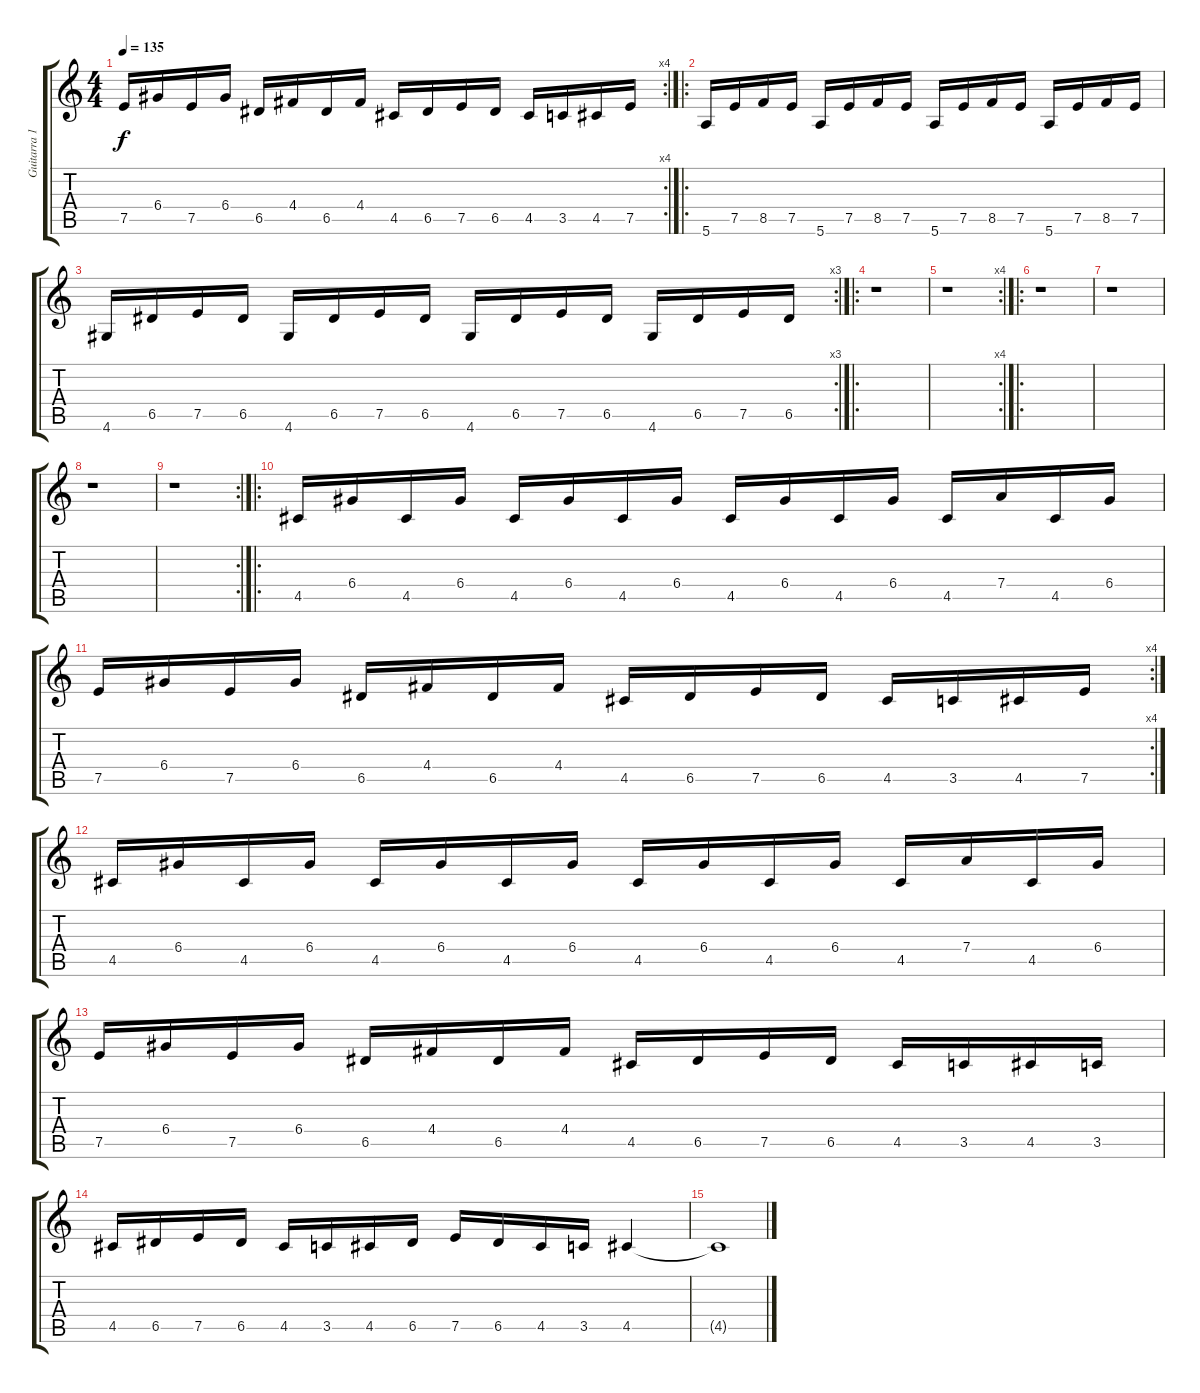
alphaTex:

\track ("Guitarra 1" "Guitarra 1") {instrument distortionguitar}
\staff {score tabs}
\tuning (E4 B3 G3 D3 A2 E2) {hide}
\rc 4
\ts (4 4)
\tempo 135
\clef g2
\ks c
7.5.16{dy f} 6.4.16 7.5.16 6.4.16 6.5.16 4.4.16 6.5.16 4.4.16 4.5.16 6.5.16 7.5.16 6.5.16 4.5.16 3.5.16 4.5.16 7.5.16 |
\ro
5.6.16 7.5.16 8.5.16 7.5.16 5.6.16 7.5.16 8.5.16 7.5.16 5.6.16 7.5.16 8.5.16 7.5.16 5.6.16 7.5.16 8.5.16 7.5.16 |
\rc 3
4.6.16 6.5.16 7.5.16 6.5.16 4.6.16 6.5.16 7.5.16 6.5.16 4.6.16 6.5.16 7.5.16 6.5.16 4.6.16 6.5.16 7.5.16 6.5.16 |
\ro
r.1 |
\rc 4
r.1 |
\ro
r.1 |
r.1 |
r.1 |
\rc 2
r.1 |
\ro
4.5.16 6.4.16 4.5.16 6.4.16 4.5.16 6.4.16 4.5.16 6.4.16 4.5.16 6.4.16 4.5.16 6.4.16 4.5.16 7.4.16 4.5.16 6.4.16 |
\rc 4
7.5.16 6.4.16 7.5.16 6.4.16 6.5.16 4.4.16 6.5.16 4.4.16 4.5.16 6.5.16 7.5.16 6.5.16 4.5.16 3.5.16 4.5.16 7.5.16 |
4.5.16 6.4.16 4.5.16 6.4.16 4.5.16 6.4.16 4.5.16 6.4.16 4.5.16 6.4.16 4.5.16 6.4.16 4.5.16 7.4.16 4.5.16 6.4.16 |
7.5.16 6.4.16 7.5.16 6.4.16 6.5.16 4.4.16 6.5.16 4.4.16 4.5.16 6.5.16 7.5.16 6.5.16 4.5.16 3.5.16 4.5.16 3.5.16 |
4.5.16 6.5.16 7.5.16 6.5.16 4.5.16 3.5.16 4.5.16 6.5.16 7.5.16 6.5.16 4.5.16 3.5.16 4.5.4 |
4.5{t}.1
